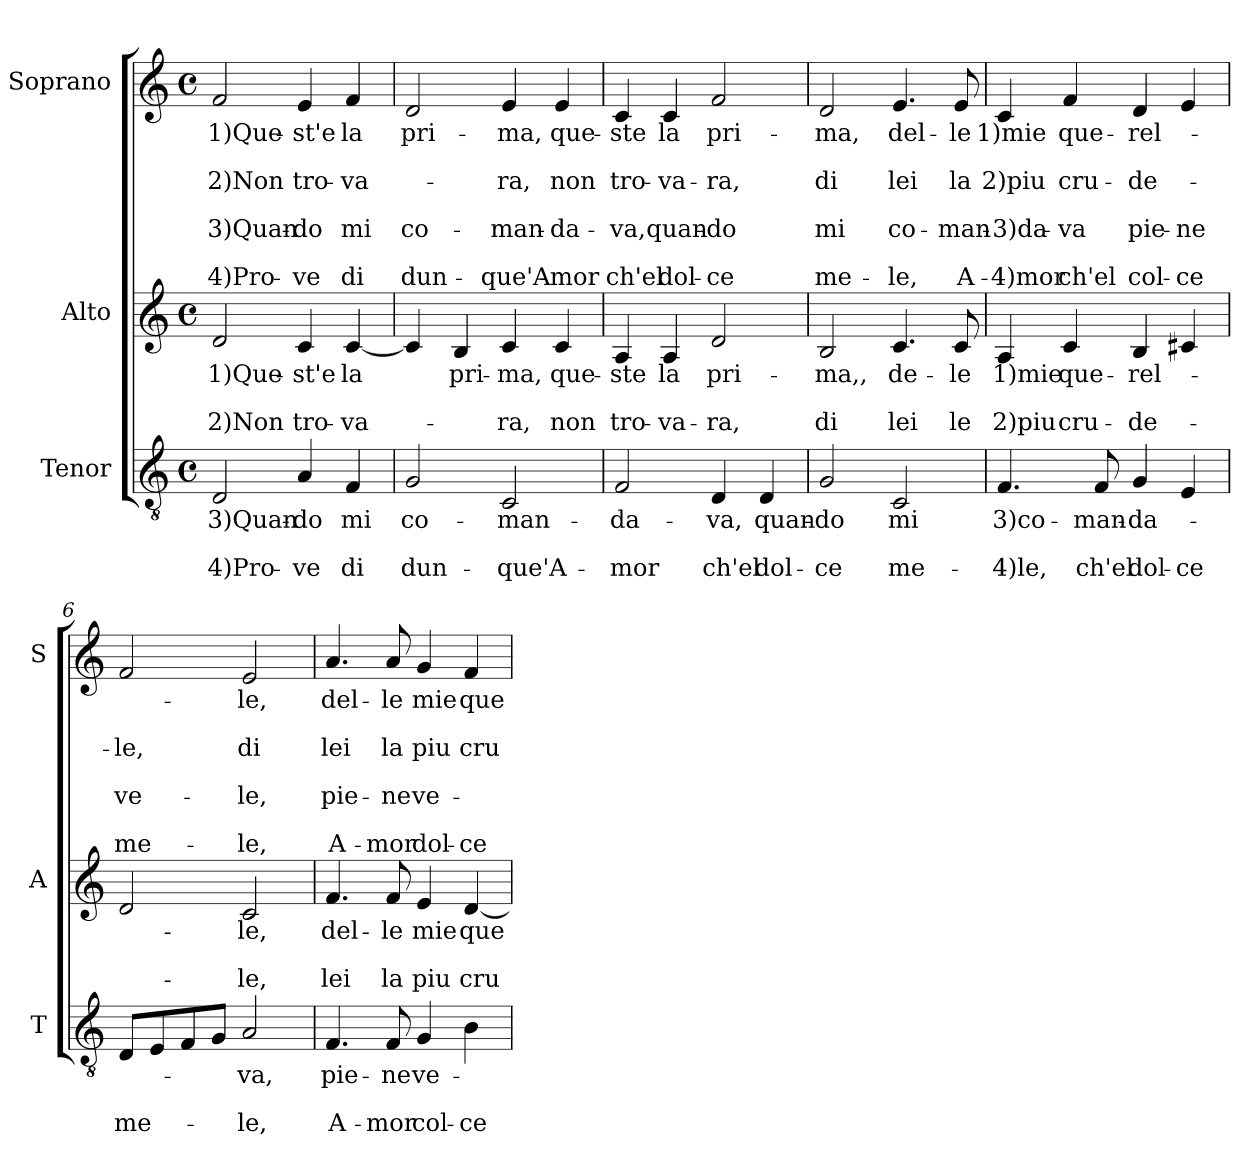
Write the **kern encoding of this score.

**kern	**text	**text	**text	**kern	**text	**text	**text	**kern	**text	**text	**text	**text	**text	**text	**text
*part3	*part3	*part3	*part3	*part2	*part2	*part2	*part2	*part1	*part1	*part1	*part1	*part1	*part1	*part1	*part1
*staff3	*staff3	*staff3	*staff3	*staff2	*staff2	*staff2	*staff2	*staff1	*staff1	*staff1	*staff1	*staff1	*staff1	*staff1	*staff1
*I"Tenor	*	*	*	*I"Alto	*	*	*	*I"Soprano	*	*	*	*	*	*	*
*I'T	*	*	*	*I'A	*	*	*	*I'S	*	*	*	*	*	*	*
*clefGv2	*	*	*	*clefG2	*	*	*	*clefG2	*	*	*	*	*	*	*
*k[]	*	*	*	*k[]	*	*	*	*k[]	*	*	*	*	*	*	*
*C:	*	*	*	*C:	*	*	*	*C:	*	*	*	*	*	*	*
*M4/4	*	*	*	*M4/4	*	*	*	*M4/4	*	*	*	*	*	*	*
*met(c)	*	*	*	*met(c)	*	*	*	*met(c)	*	*	*	*	*	*	*
=1	=1	=1	=1	=1	=1	=1	=1	=1	=1	=1	=1	=1	=1	=1	=1
!	!LO:LY:b	!	!LO:LY:b	!	!LO:LY:b	!	!LO:LY:b	!	!LO:LY:b	!	!LO:LY:b	!	!LO:LY:b	!	!LO:LY:b
2D/	3)Quan-	.	4)Pro-	2d/	1)Que-	.	2)Non	2f/	1)Que-	.	2)Non	.	3)Quan-	.	4)Pro-
!	!LO:LY:b	!	!LO:LY:b	!	!LO:LY:b	!	!LO:LY:b	!	!LO:LY:b	!	!LO:LY:b	!	!LO:LY:b	!	!LO:LY:b
4A/	-do	.	-ve	4c/	-st'e	.	tro-	4e/	-st'e	.	tro-	.	-do	.	-ve
!	!LO:LY:b	!	!LO:LY:b	!	!LO:LY:b	!	!LO:LY:b	!	!LO:LY:b	!	!LO:LY:b	!	!LO:LY:b	!	!LO:LY:b
4F/	mi	.	di	[4c/	la	.	-va-	4f/	la	.	-va-	.	mi	.	di
=2	=2	=2	=2	=2	=2	=2	=2	=2	=2	=2	=2	=2	=2	=2	=2
!	!LO:LY:b	!	!LO:LY:b	!	!	!	!	!	!LO:LY:b	!	!	!	!LO:LY:b	!	!LO:LY:b
2G/	co-	.	dun-	4c/]	.	.	.	2d/	pri-	.	.	.	co-	.	dun-
!	!	!	!	!	!LO:LY:b	!	!	!	!	!	!	!	!	!	!
.	.	.	.	4B/	pri-	.	.	.	.	.	.	.	.	.	.
!	!LO:LY:b	!	!LO:LY:b	!	!LO:LY:b	!	!LO:LY:b	!	!LO:LY:b	!	!LO:LY:b	!	!LO:LY:b	!	!LO:LY:b
2C/	-man-	.	-que'A-	4c/	-ma,	.	-ra,	4e/	-ma,	.	-ra,	.	-man-	.	-que'A-
!	!	!	!	!	!LO:LY:b	!	!LO:LY:b	!	!LO:LY:b	!	!LO:LY:b	!	!LO:LY:b	!	!LO:LY:b
.	.	.	.	4c/	que-	.	non	4e/	que-	.	non	.	-da-	.	-mor
=3	=3	=3	=3	=3	=3	=3	=3	=3	=3	=3	=3	=3	=3	=3	=3
!	!LO:LY:b	!	!LO:LY:b	!	!LO:LY:b	!	!LO:LY:b	!	!LO:LY:b	!	!LO:LY:b	!	!LO:LY:b	!	!LO:LY:b
2F/	-da-	.	-mor	4A/	-ste	.	tro-	4c/	-ste	.	tro-	.	-va,	.	ch'el
!	!	!	!	!	!LO:LY:b	!	!LO:LY:b	!	!LO:LY:b	!	!LO:LY:b	!	!LO:LY:b	!	!LO:LY:b
.	.	.	.	4A/	la	.	-va-	4c/	la	.	-va-	.	quan-	.	dol-
!	!LO:LY:b	!	!LO:LY:b	!	!LO:LY:b	!	!LO:LY:b	!	!LO:LY:b	!	!LO:LY:b	!	!LO:LY:b	!	!LO:LY:b
4D/	-va,	.	ch'el	2d/	pri-	.	-ra,	2f/	pri-	.	-ra,	.	-do	.	-ce
!	!LO:LY:b	!	!LO:LY:b	!	!	!	!	!	!	!	!	!	!	!	!
4D/	quan-	.	dol-	.	.	.	.	.	.	.	.	.	.	.	.
=4	=4	=4	=4	=4	=4	=4	=4	=4	=4	=4	=4	=4	=4	=4	=4
!	!LO:LY:b	!	!LO:LY:b	!	!LO:LY:b	!	!LO:LY:b	!	!LO:LY:b	!	!LO:LY:b	!	!LO:LY:b	!	!LO:LY:b
2G/	-do	.	-ce	2B/	-ma,,	.	di	2d/	-ma,	.	di	.	mi	.	me-
!	!LO:LY:b	!	!LO:LY:b	!	!LO:LY:b	!	!LO:LY:b	!	!LO:LY:b	!	!LO:LY:b	!	!LO:LY:b	!	!LO:LY:b
2C/	mi	.	me-	4.c/	de-	.	lei	4.e/	del-	.	lei	.	co-	.	-le,
!	!	!	!	!	!LO:LY:b	!	!LO:LY:b	!	!LO:LY:b	!	!LO:LY:b	!	!LO:LY:b	!	!LO:LY:b
.	.	.	.	8c/	-le	.	le	8e/	-le	.	la	.	-man-	.	A-
!!LO:LB:g=z
=5	=5	=5	=5	=5	=5	=5	=5	=5	=5	=5	=5	=5	=5	=5	=5
!	!LO:LY:b	!	!LO:LY:b	!	!LO:LY:b	!	!LO:LY:b	!	!LO:LY:b	!	!LO:LY:b	!	!LO:LY:b	!	!LO:LY:b
4.F/	3)co-	.	-4)le,	4A/	1)mie	.	2)piu	4c/	1)mie	.	2)piu	.	-3)da-	.	-4)mor
!	!	!	!	!	!LO:LY:b	!	!LO:LY:b	!	!LO:LY:b	!	!LO:LY:b	!	!LO:LY:b	!	!LO:LY:b
.	.	.	.	4c/	que-	.	cru-	4f/	que-	.	cru-	.	-va	.	ch'el
!	!LO:LY:b	!	!LO:LY:b	!	!	!	!	!	!	!	!	!	!	!	!
8F/	-man-	.	ch'el	.	.	.	.	.	.	.	.	.	.	.	.
!	!LO:LY:b	!	!LO:LY:b	!	!LO:LY:b	!	!LO:LY:b	!	!LO:LY:b	!	!LO:LY:b	!	!LO:LY:b	!	!LO:LY:b
4G/	-da-	.	dol-	4B/	-rel-	.	-de-	4d/	-rel-	.	-de-	.	pie-	.	col-
!	!	!	!LO:LY:b	!	!	!	!	!	!	!	!	!	!LO:LY:b	!	!LO:LY:b
4E/	.	.	-ce	4c#X/	.	.	.	4e/	.	.	.	.	-ne	.	-ce
=6	=6	=6	=6	=6	=6	=6	=6	=6	=6	=6	=6	=6	=6	=6	=6
!	!	!	!LO:LY:b	!	!	!	!	!	!	!	!LO:LY:b	!	!LO:LY:b	!	!LO:LY:b
8D/L	.	.	me-	2d/	.	.	.	2f/	.	.	-le,	.	ve-	.	me-
8E/	.	.	.	.	.	.	.	.	.	.	.	.	.	.	.
8F/	.	.	.	.	.	.	.	.	.	.	.	.	.	.	.
8G/J	.	.	.	.	.	.	.	.	.	.	.	.	.	.	.
!	!LO:LY:b	!	!LO:LY:b	!	!LO:LY:b	!	!LO:LY:b	!	!LO:LY:b	!	!LO:LY:b	!	!LO:LY:b	!	!LO:LY:b
2A/	-va,	.	-le,	2c/	-le,	.	-le,	2e/	-le,	.	di	.	-le,	.	-le,
=7	=7	=7	=7	=7	=7	=7	=7	=7	=7	=7	=7	=7	=7	=7	=7
!	!LO:LY:b	!	!LO:LY:b	!	!LO:LY:b	!	!LO:LY:b	!	!LO:LY:b	!	!LO:LY:b	!	!LO:LY:b	!	!LO:LY:b
4.F/	pie-	.	A-	4.f/	del-	.	lei	4.a/	del-	.	lei	.	pie-	.	A-
!	!LO:LY:b	!	!LO:LY:b	!	!LO:LY:b	!	!LO:LY:b	!	!LO:LY:b	!	!LO:LY:b	!	!LO:LY:b	!	!LO:LY:b
8F/	-ne	.	-mor	8f/	-le	.	la	8a/	-le	.	la	.	-ne	.	-mor
!	!LO:LY:b	!	!LO:LY:b	!	!LO:LY:b	!	!LO:LY:b	!	!LO:LY:b	!	!LO:LY:b	!	!LO:LY:b	!	!LO:LY:b
4G/	ve-	.	col-	4e/	mie	.	piu	4g/	mie	.	piu	.	ve-	.	dol-
!	!	!	!LO:LY:b	!	!LO:LY:b	!	!LO:LY:b	!	!LO:LY:b	!	!LO:LY:b	!	!	!	!LO:LY:b
4B\	.	.	-ce	[4d/	que-	.	cru-	4f/	que-	.	cru-	.	.	.	-ce
=	=	=	=	=	=	=	=	=	=	=	=	=	=	=	=
*-	*-	*-	*-	*-	*-	*-	*-	*-	*-	*-	*-	*-	*-	*-	*-
